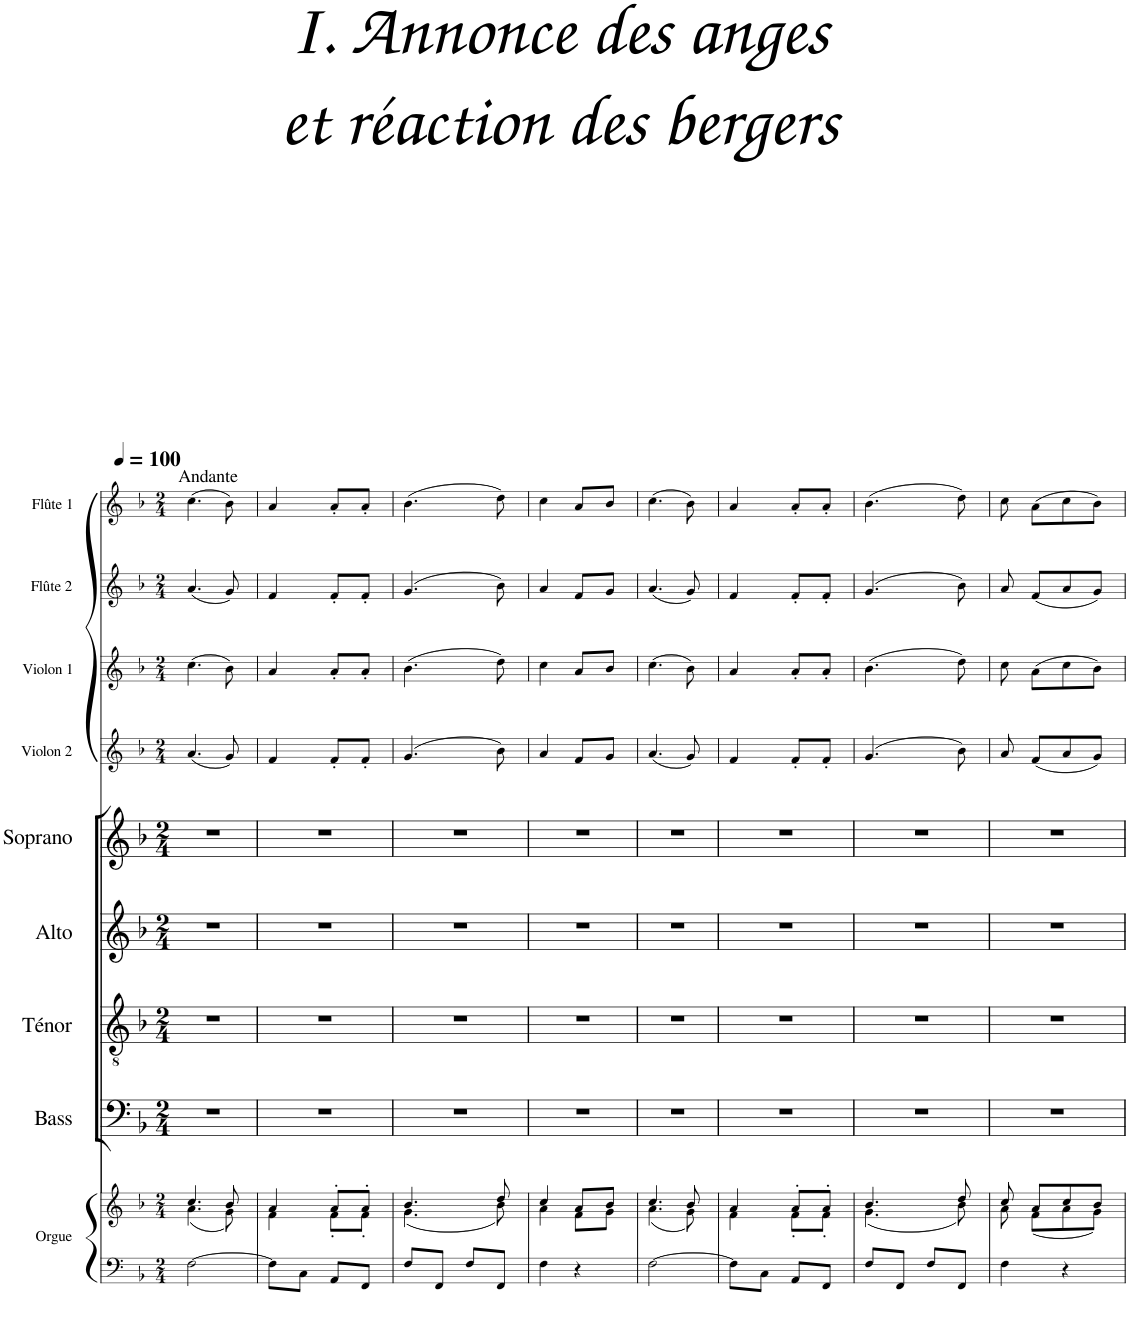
**kern	**kern	**kern	**kern	**kern	**kern	**kern	**kern	**kern	**kern
*part9	*part9	*part8	*part7	*part6	*part5	*part4	*part3	*part2	*part1
*staff10	*staff9	*staff8	*staff7	*staff6	*staff5	*staff4	*staff3	*staff2	*staff1
*I"Orgue	*	*I"Bass	*I"Ténor	*I"Alto	*I"Soprano	*I"Violon 2	*I"Violon 1	*I"Flûte 2	*I"Flûte 1
*I'Org.	*	*I'B.	*I'T.	*I'A.	*I'S.	*I'Vln.2	*I'Vln.1	*I'Fl.2	*I'Fl.1
*stria5	*stria5	*	*	*	*	*stria5	*stria5	*stria5	*stria5
*clefF4	*clefG2	*clefF4	*clefGv2	*clefG2	*clefG2	*clefG2	*clefG2	*clefG2	*clefG2
*k[b-]	*k[b-]	*k[b-]	*k[b-]	*k[b-]	*k[b-]	*k[b-]	*k[b-]	*k[b-]	*k[b-]
*M2/4	*M2/4	*M2/4	*M2/4	*M2/4	*M2/4	*M2/4	*M2/4	*M2/4	*M2/4
*MM100	*MM100	*MM100	*MM100	*MM100	*MM100	*MM100	*MM100	*MM100	*MM100
=1	=1	=1	=1	=1	=1	=1	=1	=1	=1
*	*^	*	*	*	*	*	*	*	*
!	!	!	!	!	!	!	!	!	!	!LO:TX:a:t=Andante
[2F\	4.cc/	(4.a\	2r	2r	2r	2r	(4.a/	(4.cc\	(4.a/	(4.cc\
.	8b-/	8g\)	.	.	.	.	8g/)	8b-\)	8g/)	8b-\)
=2	=2	=2	=2	=2	=2	=2	=2	=2	=2	=2
8F\L]	4a/	4f\	2r	2r	2r	2r	4f/	4a/	4f/	4a/
8C\J	.	.	.	.	.	.	.	.	.	.
8AA/L	8a'/L	8f'\L	.	.	.	.	8f'/L	8a'/L	8f'/L	8a'/L
8FF/J	8a'/J	8f'\J	.	.	.	.	8f'/J	8a'/J	8f'/J	8a'/J
=3	=3	=3	=3	=3	=3	=3	=3	=3	=3	=3
8F/L	4.b-/	(4.g\	2r	2r	2r	2r	(4.g/	(4.b-\	(4.g/	(4.b-\
8FF/J	.	.	.	.	.	.	.	.	.	.
8F/L	.	.	.	.	.	.	.	.	.	.
8FF/J	8dd/	8b-\)	.	.	.	.	8b-\)	8dd\)	8b-\)	8dd\)
=4	=4	=4	=4	=4	=4	=4	=4	=4	=4	=4
4F\	4cc/	4a\	2r	2r	2r	2r	4a/	4cc\	4a/	4cc\
4r	8a/L	8f\L	.	.	.	.	8f/L	8a/L	8f/L	8a/L
.	8b-/J	8g\J	.	.	.	.	8g/J	8b-/J	8g/J	8b-/J
=5	=5	=5	=5	=5	=5	=5	=5	=5	=5	=5
[2F\	4.cc/	(4.a\	2r	2r	2r	2r	(4.a/	(4.cc\	(4.a/	(4.cc\
.	8b-/	8g\)	.	.	.	.	8g/)	8b-\)	8g/)	8b-\)
=6	=6	=6	=6	=6	=6	=6	=6	=6	=6	=6
8F\L]	4a/	4f\	2r	2r	2r	2r	4f/	4a/	4f/	4a/
8C\J	.	.	.	.	.	.	.	.	.	.
8AA/L	8a'/L	8f'\L	.	.	.	.	8f'/L	8a'/L	8f'/L	8a'/L
8FF/J	8a'/J	8f'\J	.	.	.	.	8f'/J	8a'/J	8f'/J	8a'/J
=7	=7	=7	=7	=7	=7	=7	=7	=7	=7	=7
8F/L	4.b-/	(4.g\	2r	2r	2r	2r	(4.g/	(4.b-\	(4.g/	(4.b-\
8FF/J	.	.	.	.	.	.	.	.	.	.
8F/L	.	.	.	.	.	.	.	.	.	.
8FF/J	8dd/	8b-\)	.	.	.	.	8b-\)	8dd\)	8b-\)	8dd\)
=8	=8	=8	=8	=8	=8	=8	=8	=8	=8	=8
4F\	8cc/	8a\	2r	2r	2r	2r	8a/	8cc\	8a/	8cc\
.	8a/L	(8f\L	.	.	.	.	(8f/L	(8a\L	(8f/L	(8a\L
4r	8cc/	8a\	.	.	.	.	8a/	8cc\	8a/	8cc\
.	8b-/J	8g\J)	.	.	.	.	8g/J)	8b-\J)	8g/J)	8b-\J)
*	*v	*v	*	*	*	*	*	*	*	*
=	=	=	=	=	=	=	=	=	=
*-	*-	*-	*-	*-	*-	*-	*-	*-	*-
